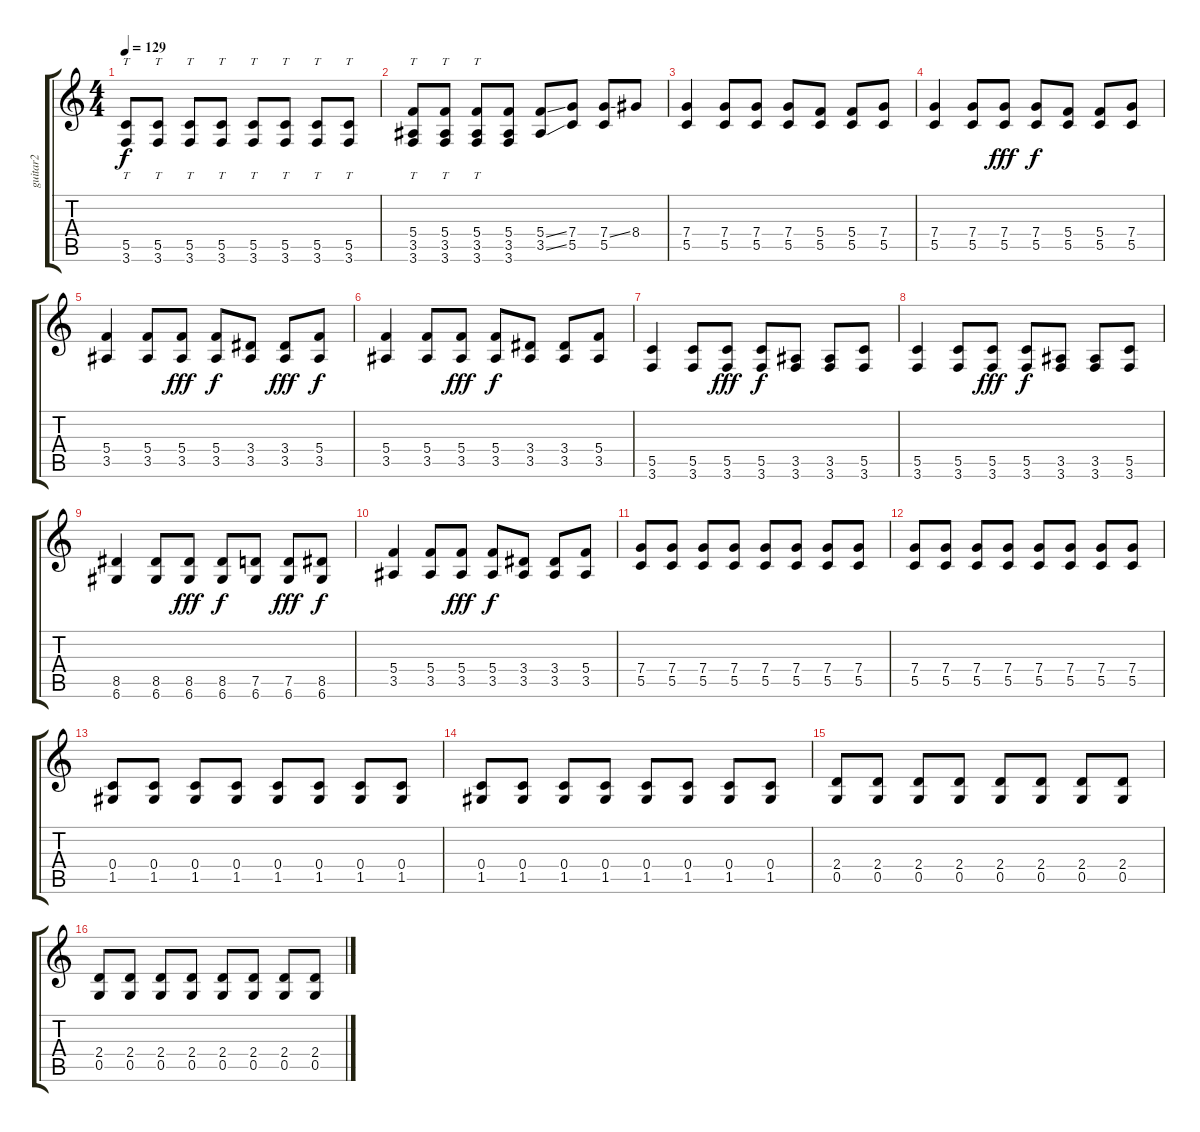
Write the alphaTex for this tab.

\track ("guitar2" "guitar2") {instrument overdrivenguitar}
\staff {score tabs}
\tuning (D4 A3 F3 C3 G2 D2) {hide}
\ts (4 4)
\tempo 129
\clef g2
\ks c
(5.5 3.6).8{tt dy f} (5.5 3.6).8{tt} (5.5 3.6).8{tt} (5.5 3.6).8{tt} (5.5 3.6).8{tt} (5.5 3.6).8{tt} (5.5 3.6).8{tt} (5.5 3.6).8{tt} |
(5.4 3.5 3.6).8{tt} (5.4 3.5 3.6).8{tt} (5.4 3.5 3.6).8{tt} (5.4 3.5 3.6).8 (5.4{ss} 3.5{ss}).8 (7.4 5.5).8 (7.4{ss} 5.5).8 8.4.8 |
(7.4 5.5).4 (7.4 5.5).8 (7.4 5.5).8 (7.4 5.5).8 (5.4 5.5).8 (5.4 5.5).8 (7.4 5.5).8 |
(7.4 5.5).4 (7.4 5.5).8 (7.4 5.5).8{dy fff} (7.4 5.5).8{dy f} (5.4 5.5).8 (5.4 5.5).8 (7.4 5.5).8 |
(5.4 3.5).4 (5.4 3.5).8 (5.4 3.5).8{dy fff} (5.4 3.5).8{dy f} (3.4 3.5).8 (3.4 3.5).8{dy fff} (5.4 3.5).8{dy f} |
(5.4 3.5).4 (5.4 3.5).8 (5.4 3.5).8{dy fff} (5.4 3.5).8{dy f} (3.4 3.5).8 (3.4 3.5).8 (5.4 3.5).8 |
(5.5 3.6).4 (5.5 3.6).8 (5.5 3.6).8{dy fff} (5.5 3.6).8{dy f} (3.5 3.6).8 (3.5 3.6).8 (5.5 3.6).8 |
(5.5 3.6).4 (5.5 3.6).8 (5.5 3.6).8{dy fff} (5.5 3.6).8{dy f} (3.5 3.6).8 (3.5 3.6).8 (5.5 3.6).8 |
(8.5 6.6).4 (8.5 6.6).8 (8.5 6.6).8{dy fff} (8.5 6.6).8{dy f} (7.5 6.6).8 (7.5 6.6).8{dy fff} (8.5 6.6).8{dy f} |
(5.4 3.5).4 (5.4 3.5).8 (5.4 3.5).8{dy fff} (5.4 3.5).8{dy f} (3.4 3.5).8 (3.4 3.5).8 (5.4 3.5).8 |
(7.4 5.5).8 (7.4 5.5).8 (7.4 5.5).8 (7.4 5.5).8 (7.4 5.5).8 (7.4 5.5).8 (7.4 5.5).8 (7.4 5.5).8 |
(7.4 5.5).8 (7.4 5.5).8 (7.4 5.5).8 (7.4 5.5).8 (7.4 5.5).8 (7.4 5.5).8 (7.4 5.5).8 (7.4 5.5).8 |
(0.4 1.5).8 (0.4 1.5).8 (0.4 1.5).8 (0.4 1.5).8 (0.4 1.5).8 (0.4 1.5).8 (0.4 1.5).8 (0.4 1.5).8 |
(0.4 1.5).8 (0.4 1.5).8 (0.4 1.5).8 (0.4 1.5).8 (0.4 1.5).8 (0.4 1.5).8 (0.4 1.5).8 (0.4 1.5).8 |
(2.4 0.5).8 (2.4 0.5).8 (2.4 0.5).8 (2.4 0.5).8 (2.4 0.5).8 (2.4 0.5).8 (2.4 0.5).8 (2.4 0.5).8 |
(2.4 0.5).8 (2.4 0.5).8 (2.4 0.5).8 (2.4 0.5).8 (2.4 0.5).8 (2.4 0.5).8 (2.4 0.5).8 (2.4 0.5).8
